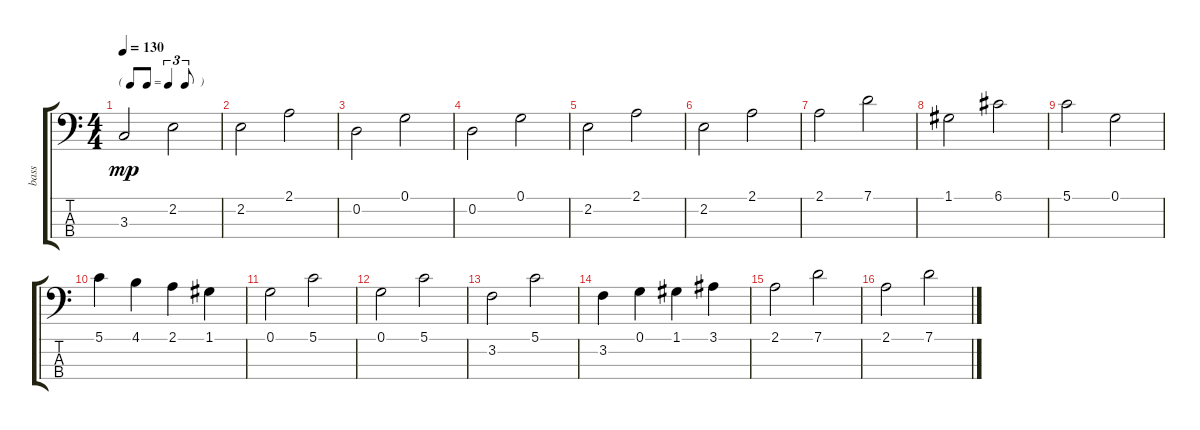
\track ("bass" "bass") {instrument electricbassfinger}
\staff {score tabs}
\tuning (G2 D2 A1 E1) {hide}
\ts (4 4)
\tf triplet8th
\tempo 130
\clef f4
\ks c
3.3.2{dy mp} 2.2.2 |
2.2.2 2.1.2 |
0.2.2 0.1.2 |
0.2.2 0.1.2 |
2.2.2 2.1.2 |
2.2.2 2.1.2 |
2.1.2 7.1.2 |
1.1.2 6.1.2 |
5.1.2 0.1.2 |
5.1.4 4.1.4 2.1.4 1.1.4 |
0.1.2 5.1.2 |
0.1.2 5.1.2 |
3.2.2 5.1.2 |
3.2.4 0.1.4 1.1.4 3.1.4 |
2.1.2 7.1.2 |
2.1.2 7.1.2
